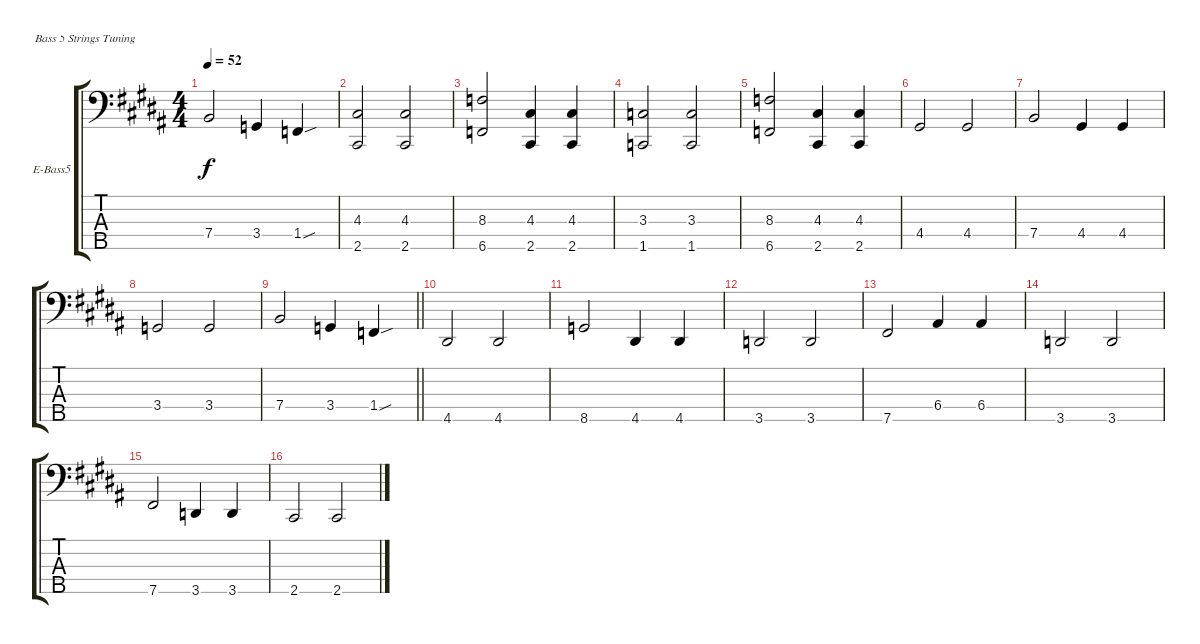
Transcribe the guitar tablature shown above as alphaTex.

\bracketExtendMode groupsimilarinstruments
\firstSystemTrackNameOrientation horizontal
\otherSystemsTrackNameOrientation horizontal
\track ("Doom-Stricken Bass" "E-Bass5") {instrument electricbassfinger}
\staff {score tabs}
\tuning (G2 D2 A1 E1 B0)
\ts (4 4)
\tempo 52
\clef f4
\ks g#minor
7.4.2{dy f} 3.4.4 1.4{sou}.4 |
(4.3 2.5).2 (4.3 2.5).2 |
(8.3 6.5).2 (4.3 2.5).4 (4.3 2.5).4 |
(3.3 1.5).2 (3.3 1.5).2 |
(8.3 6.5).2 (4.3 2.5).4 (4.3 2.5).4 |
4.4.2 4.4.2 |
7.4.2 4.4.4 4.4.4 |
3.4.2 3.4.2 |
\barLineRight lightlight
7.4.2 3.4.4 1.4{sou}.4 |
4.5.2 4.5.2 |
8.5.2 4.5.4 4.5.4 |
3.5.2 3.5.2 |
7.5.2 6.4.4 6.4.4 |
3.5.2 3.5.2 |
7.5.2 3.5.4 3.5.4 |
2.5.2 2.5.2
